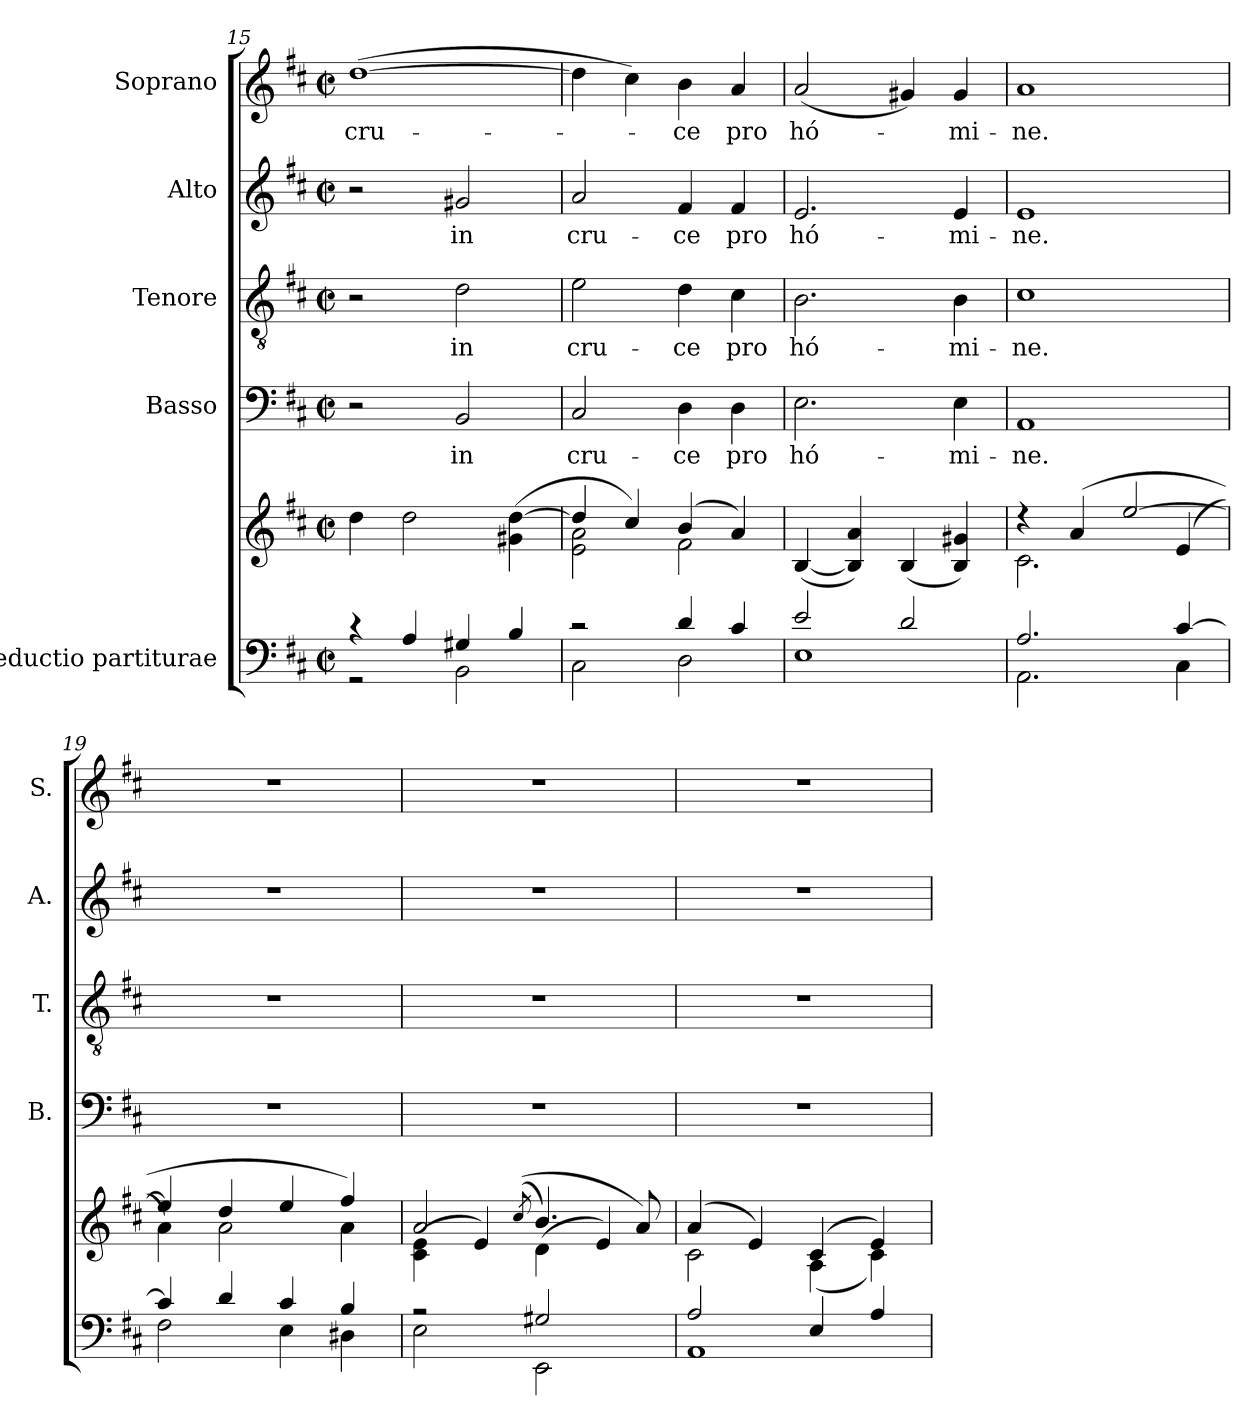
**kern	**kern	**kern	**text	**kern	**text	**kern	**text	**kern	**text
*part5	*part5	*part4	*part4	*part3	*part3	*part2	*part2	*part1	*part1
*staff6	*staff5	*staff4	*staff4	*staff3	*staff3	*staff2	*staff2	*staff1	*staff1
*I"Reductio partiturae	*	*I"Basso	*	*I"Tenore	*	*I"Alto	*	*I"Soprano	*
*	*	*I'B.	*	*I'T.	*	*I'A.	*	*I'S.	*
*clefF4	*clefG2	*clefF4	*	*clefGv2	*	*clefG2	*	*clefG2	*
*	*	*	*	*ITrd7c12	*	*	*	*	*
*k[f#c#]	*k[f#c#]	*k[f#c#]	*	*k[f#c#]	*	*k[f#c#]	*	*k[f#c#]	*
*D:	*D:	*D:	*	*D:	*	*D:	*	*D:	*
*M2/2	*M2/2	*M2/2	*	*M2/2	*	*M2/2	*	*M2/2	*
*met(c|)	*met(c|)	*met(c|)	*	*met(c|)	*	*met(c|)	*	*met(c|)	*
=15	=15	=15	=15	=15	=15	=15	=15	=15	=15
*^	*	*	*	*	*	*	*	*	*
!	!	!	!	!	!	!	!	!	!	!LO:LY:b:color=#000000
4r	2r	4ddi\	2r	.	2r	.	2r	.	([1ddi	cru-
4Ai/	.	2ddi\	.	.	.	.	.	.	.	.
!	!	!	!	!LO:LY:b:color=#000000	!	!	!	!	!	!
!	!	!	!	!	!	!LO:LY:b:color=#000000	!	!	!	!
!	!	!	!	!	!	!	!	!LO:LY:b:color=#000000	!	!
4G#Xi/	2BBi\	.	2BBi/	in	2Di\	in	2g#Xi/	in	.	.
4Bi/	.	(4g#Xi\ [4ddi	.	.	.	.	.	.	.	.
!!LO:LB:g=z
=16	=16	=16	=16	=16	=16	=16	=16	=16	=16	=16
*	*	*^	*	*	*	*	*	*	*	*
!	!	!	!	!	!LO:LY:b:color=#000000	!	!	!	!	!	!
!	!	!	!	!	!	!	!LO:LY:b:color=#000000	!	!	!	!
!	!	!	!	!	!	!	!	!	!LO:LY:b:color=#000000	!	!
2r	2C#i\	4ddi/]	2ei\ 2ai	2C#i/	cru-	2Ei\	cru-	2ai/	cru-	4ddi\]	.
.	.	4cc#i/)	.	.	.	.	.	.	.	4cc#i\)	.
!	!	!	!	!	!LO:LY:b:color=#000000	!	!	!	!	!	!
!	!	!	!	!	!	!	!LO:LY:b:color=#000000	!	!	!	!
!	!	!	!	!	!	!	!	!	!LO:LY:b:color=#000000	!	!
!	!	!	!	!	!	!	!	!	!	!	!LO:LY:b:color=#000000
4di/	2Di\	(4bi/	2f#i\	4Di\	-ce	4Di\	-ce	4f#i/	-ce	4bi\	-ce
!	!	!	!	!	!LO:LY:b:color=#000000	!	!	!	!	!	!
!	!	!	!	!	!	!	!LO:LY:b:color=#000000	!	!	!	!
!	!	!	!	!	!	!	!	!	!LO:LY:b:color=#000000	!	!
!	!	!	!	!	!	!	!	!	!	!	!LO:LY:b:color=#000000
4c#i/	.	4ai/)	.	4Di\	pro	4C#i\	pro	4f#i/	pro	4ai/	pro
*	*	*v	*v	*	*	*	*	*	*	*	*
=17	=17	=17	=17	=17	=17	=17	=17	=17	=17	=17
!	!	!	!	!LO:LY:b:color=#000000	!	!	!	!	!	!
!	!	!	!	!	!	!LO:LY:b:color=#000000	!	!	!	!
!	!	!	!	!	!	!	!	!LO:LY:b:color=#000000	!	!
!	!	!	!	!	!	!	!	!	!	!LO:LY:b:color=#000000
2ei/	1Ei	([4Bi/	2.Ei\	hó-	2.BBi\	hó-	2.ei/	hó-	(2ai/	hó-
.	.	4Bi/] 4ai)	.	.	.	.	.	.	.	.
2di/	.	(4Bi/	.	.	.	.	.	.	4g#Xi/)	.
!	!	!	!	!LO:LY:b:color=#000000	!	!	!	!	!	!
!	!	!	!	!	!	!LO:LY:b:color=#000000	!	!	!	!
!	!	!	!	!	!	!	!	!LO:LY:b:color=#000000	!	!
!	!	!	!	!	!	!	!	!	!	!LO:LY:b:color=#000000
.	.	4Bi/ 4g#Xi)	4Ei\	-mi-	4BBi\	-mi-	4ei/	-mi-	4g#i/	-mi-
=18	=18	=18	=18	=18	=18	=18	=18	=18	=18	=18
*	*	*^	*	*	*	*	*	*	*	*
!	!	!	!	!	!LO:LY:b:color=#000000	!	!	!	!	!	!
!	!	!	!	!	!	!	!LO:LY:b:color=#000000	!	!	!	!
!	!	!	!	!	!	!	!	!	!LO:LY:b:color=#000000	!	!
!	!	!	!	!	!	!	!	!	!	!	!LO:LY:b:color=#000000
2.Ai/	2.AAi\	4r	2.c#i\	1AAi	-ne.	1C#i	-ne.	1ei	-ne.	1ai	-ne.
.	.	(4ai/	.	.	.	.	.	.	.	.	.
.	.	[2eei/	.	.	.	.	.	.	.	.	.
[4c#i/	4C#i\	.	(4ei/	.	.	.	.	.	.	.	.
=19	=19	=19	=19	=19	=19	=19	=19	=19	=19	=19	=19
4c#i/]	2F#i\	4eei/]	4ai\)	1r	.	1r	.	1r	.	1r	.
4di/	.	4ddi/	2ai\	.	.	.	.	.	.	.	.
4c#i/	4Ei\	4eei/	.	.	.	.	.	.	.	.	.
4Bi/	4D#Xi\	4ff#i/)	4ai\	.	.	.	.	.	.	.	.
=20	=20	=20	=20	=20	=20	=20	=20	=20	=20	=20	=20
2r	2Ei\	2ai/	(4c#i\ 4ei	1r	.	1r	.	1r	.	1r	.
.	.	.	4ei/)	.	.	.	.	.	.	.	.
.	.	((8qcc#i/	.	.	.	.	.	.	.	.	.
2G#Xi/	2EEi\	4.bi/)	(4di\	.	.	.	.	.	.	.	.
.	.	.	4ei/)	.	.	.	.	.	.	.	.
.	.	8ai/)	.	.	.	.	.	.	.	.	.
=21	=21	=21	=21	=21	=21	=21	=21	=21	=21	=21	=21
2Ai/	1AAi	(4ai/	2c#i\	1r	.	1r	.	1r	.	1r	.
.	.	4ei/)	.	.	.	.	.	.	.	.	.
4Ei/	.	(4c#i/	(4Ai\	.	.	.	.	.	.	.	.
4Ai/	.	4ei/)	4c#i\)	.	.	.	.	.	.	.	.
*v	*v	*	*	*	*	*	*	*	*	*	*
*	*v	*v	*	*	*	*	*	*	*	*
=	=	=	=	=	=	=	=	=	=
*-	*-	*-	*-	*-	*-	*-	*-	*-	*-
